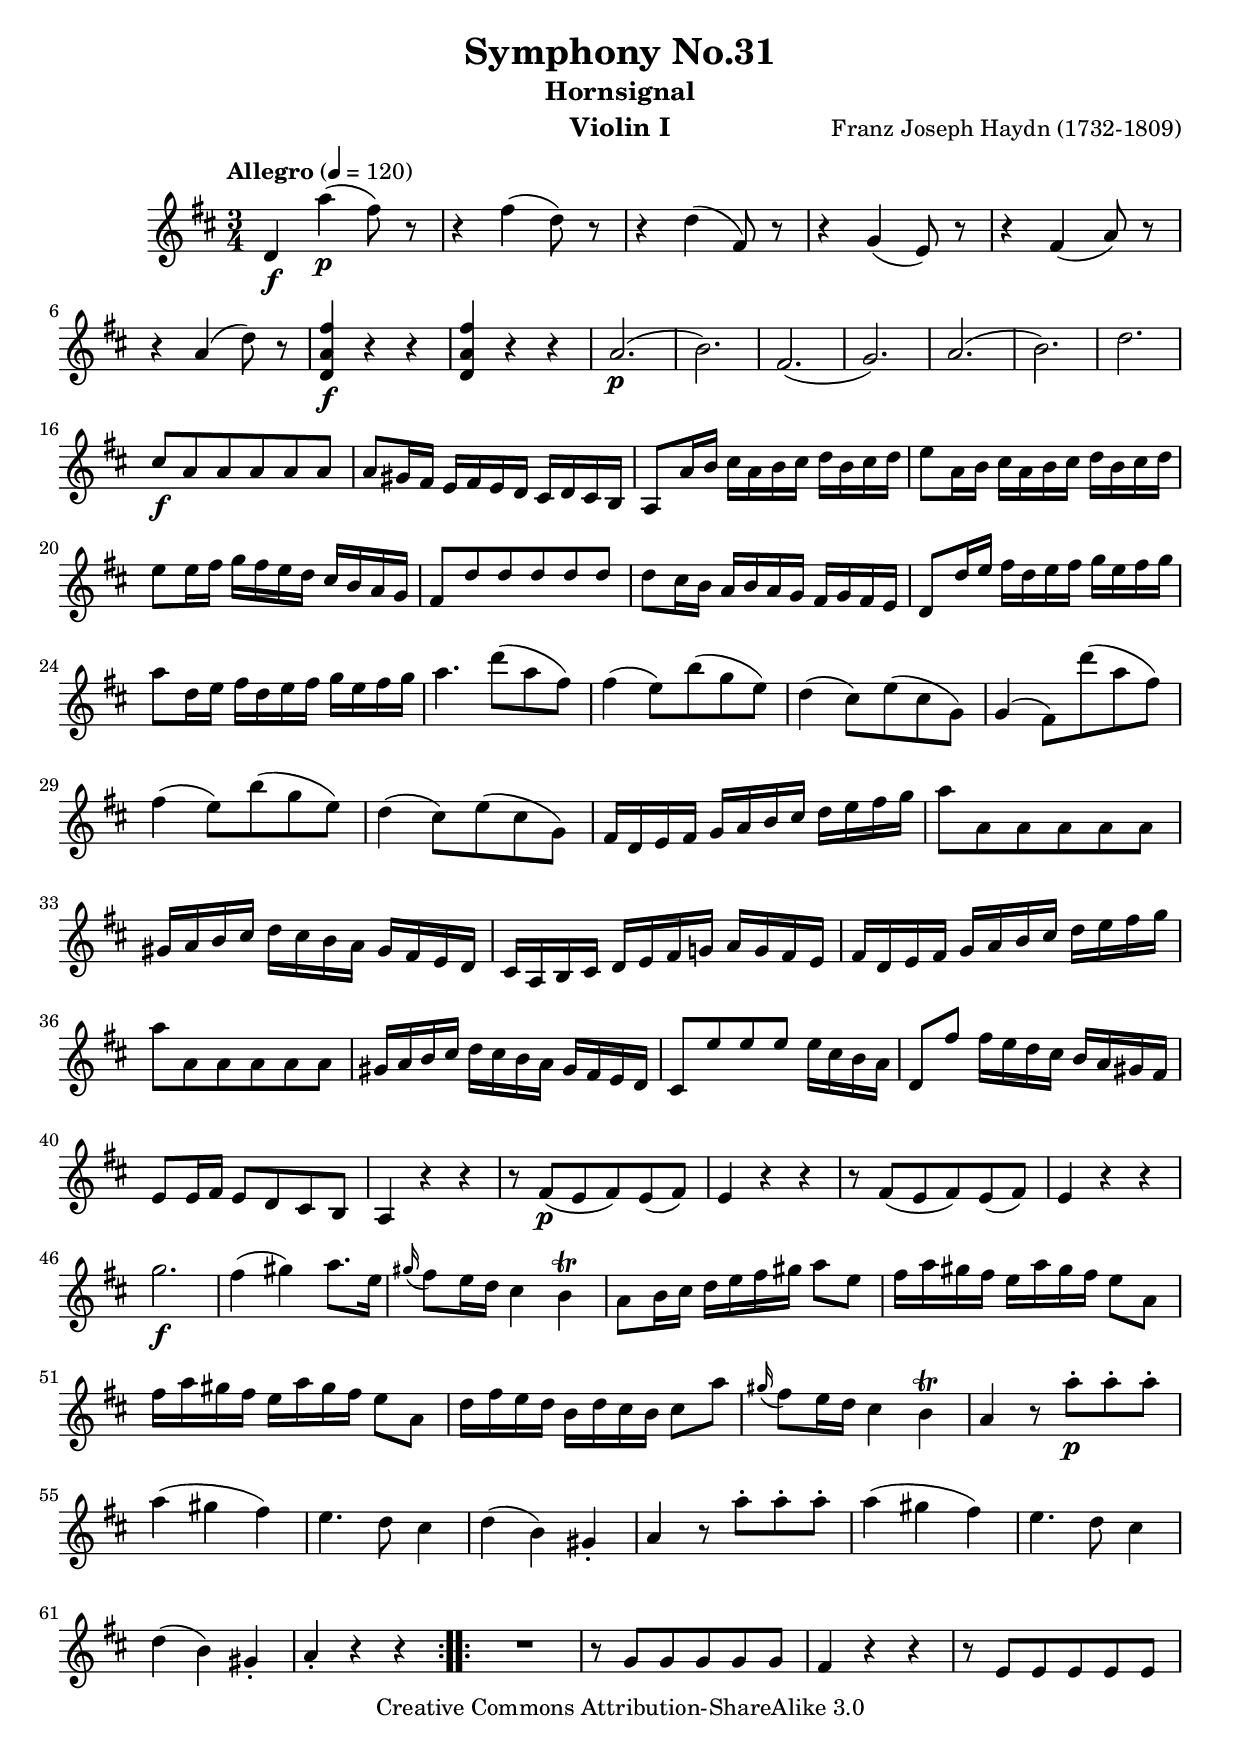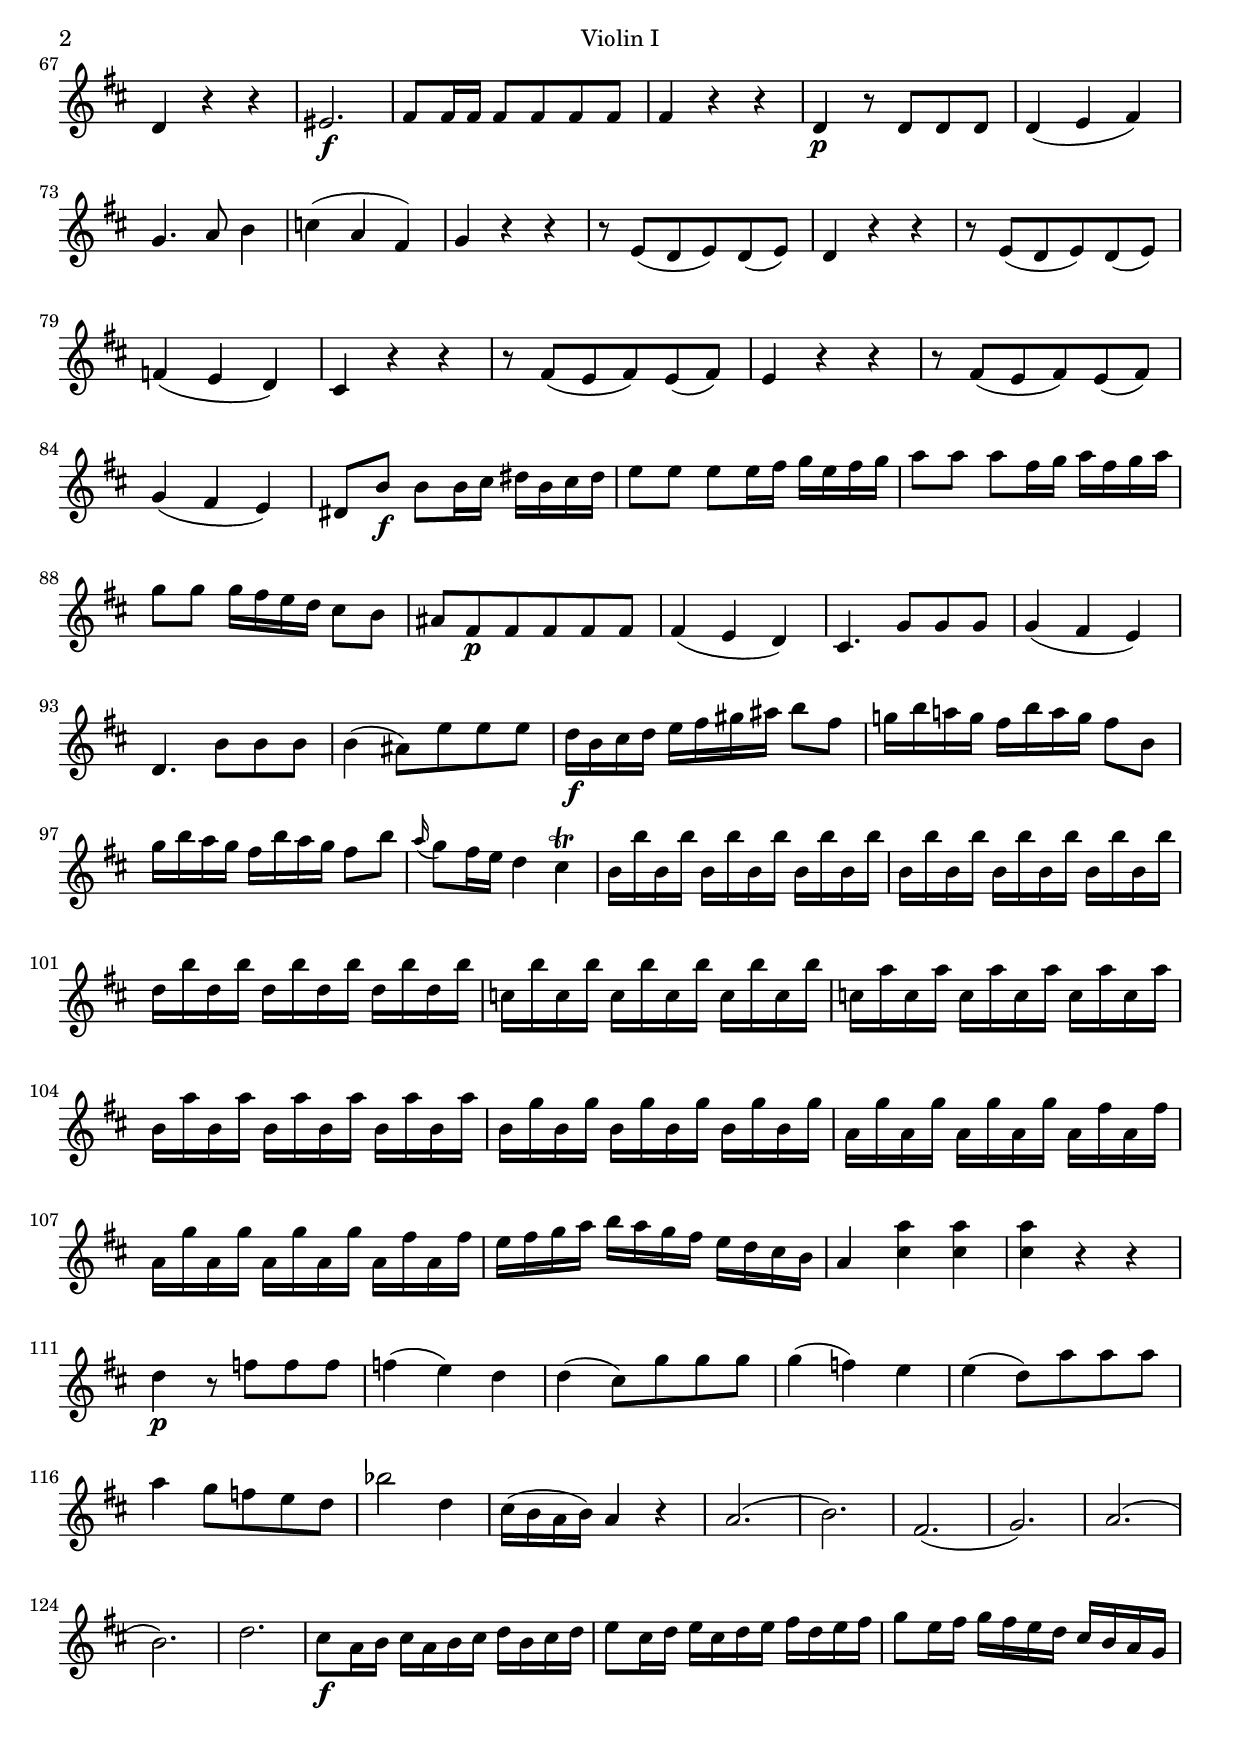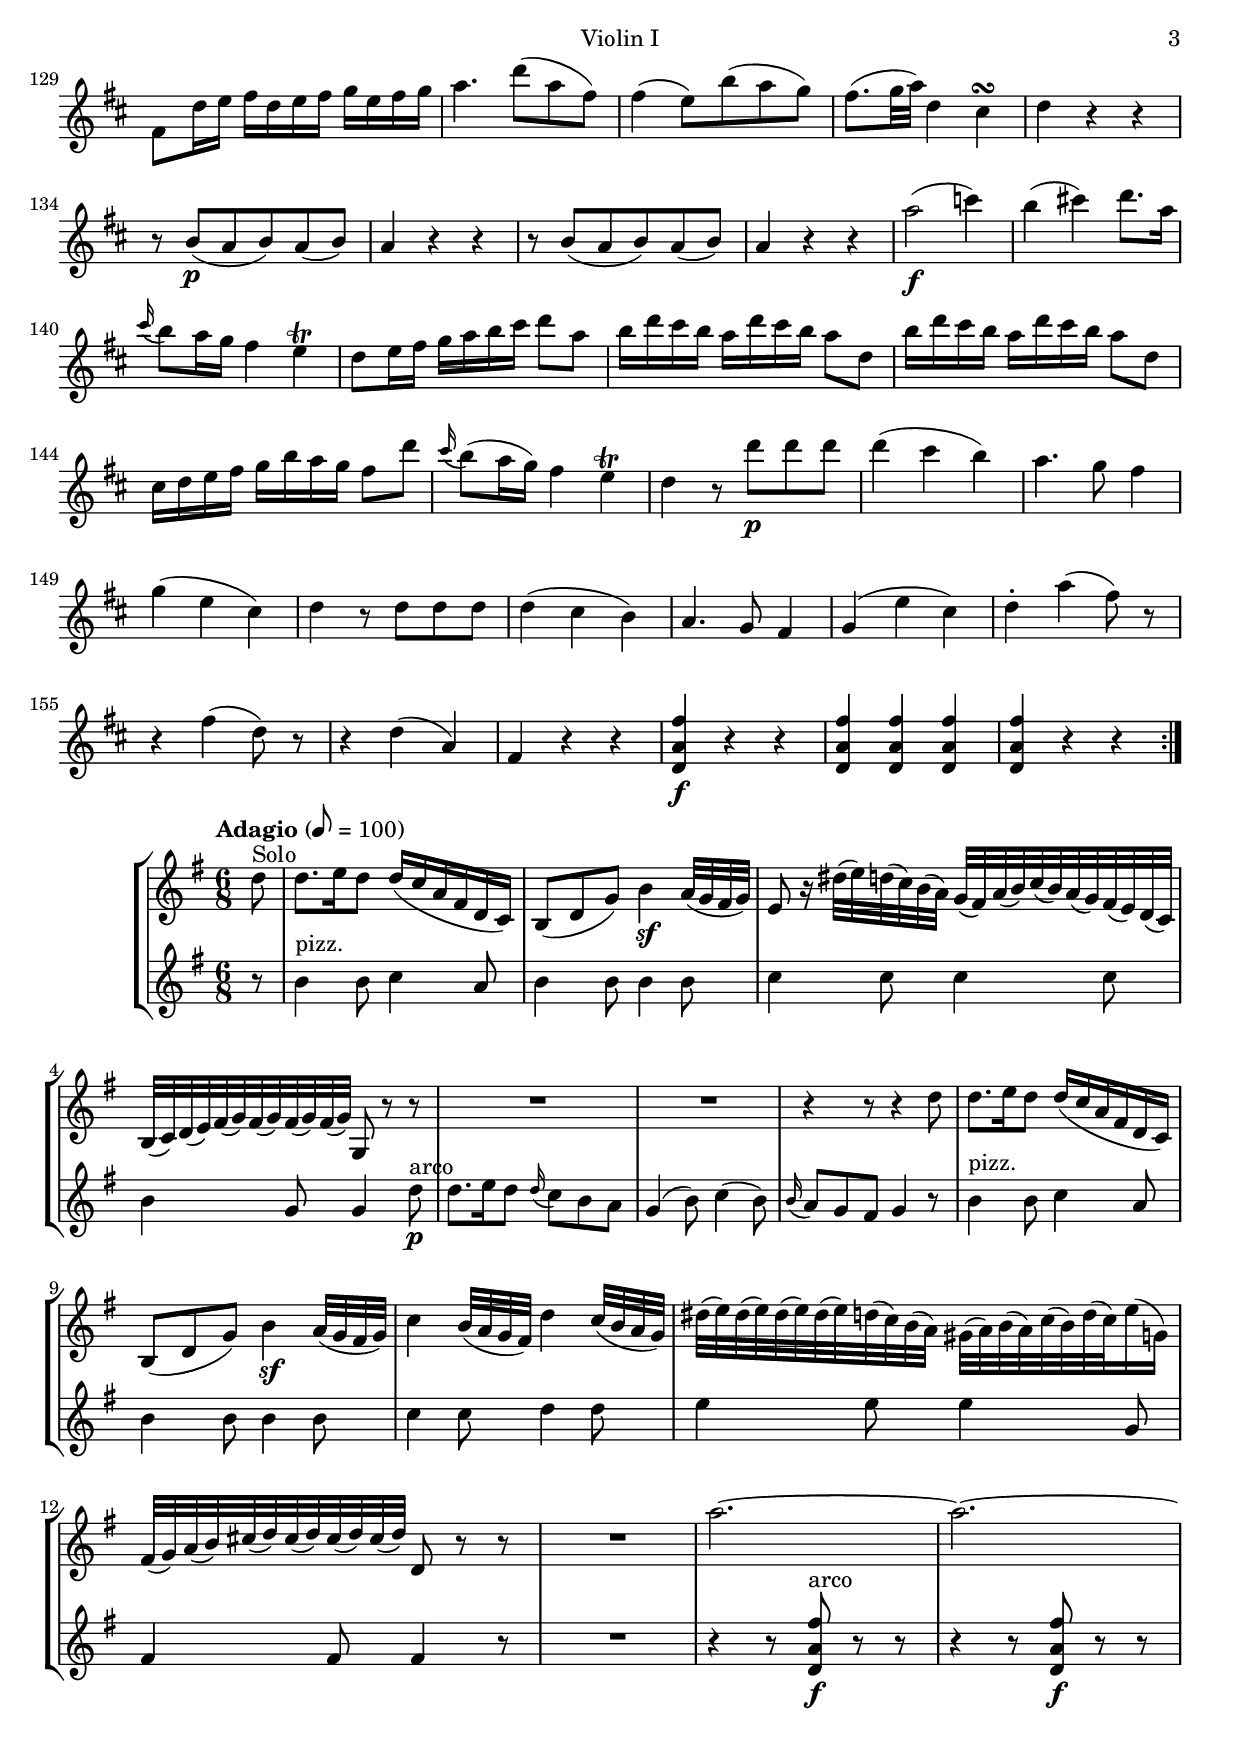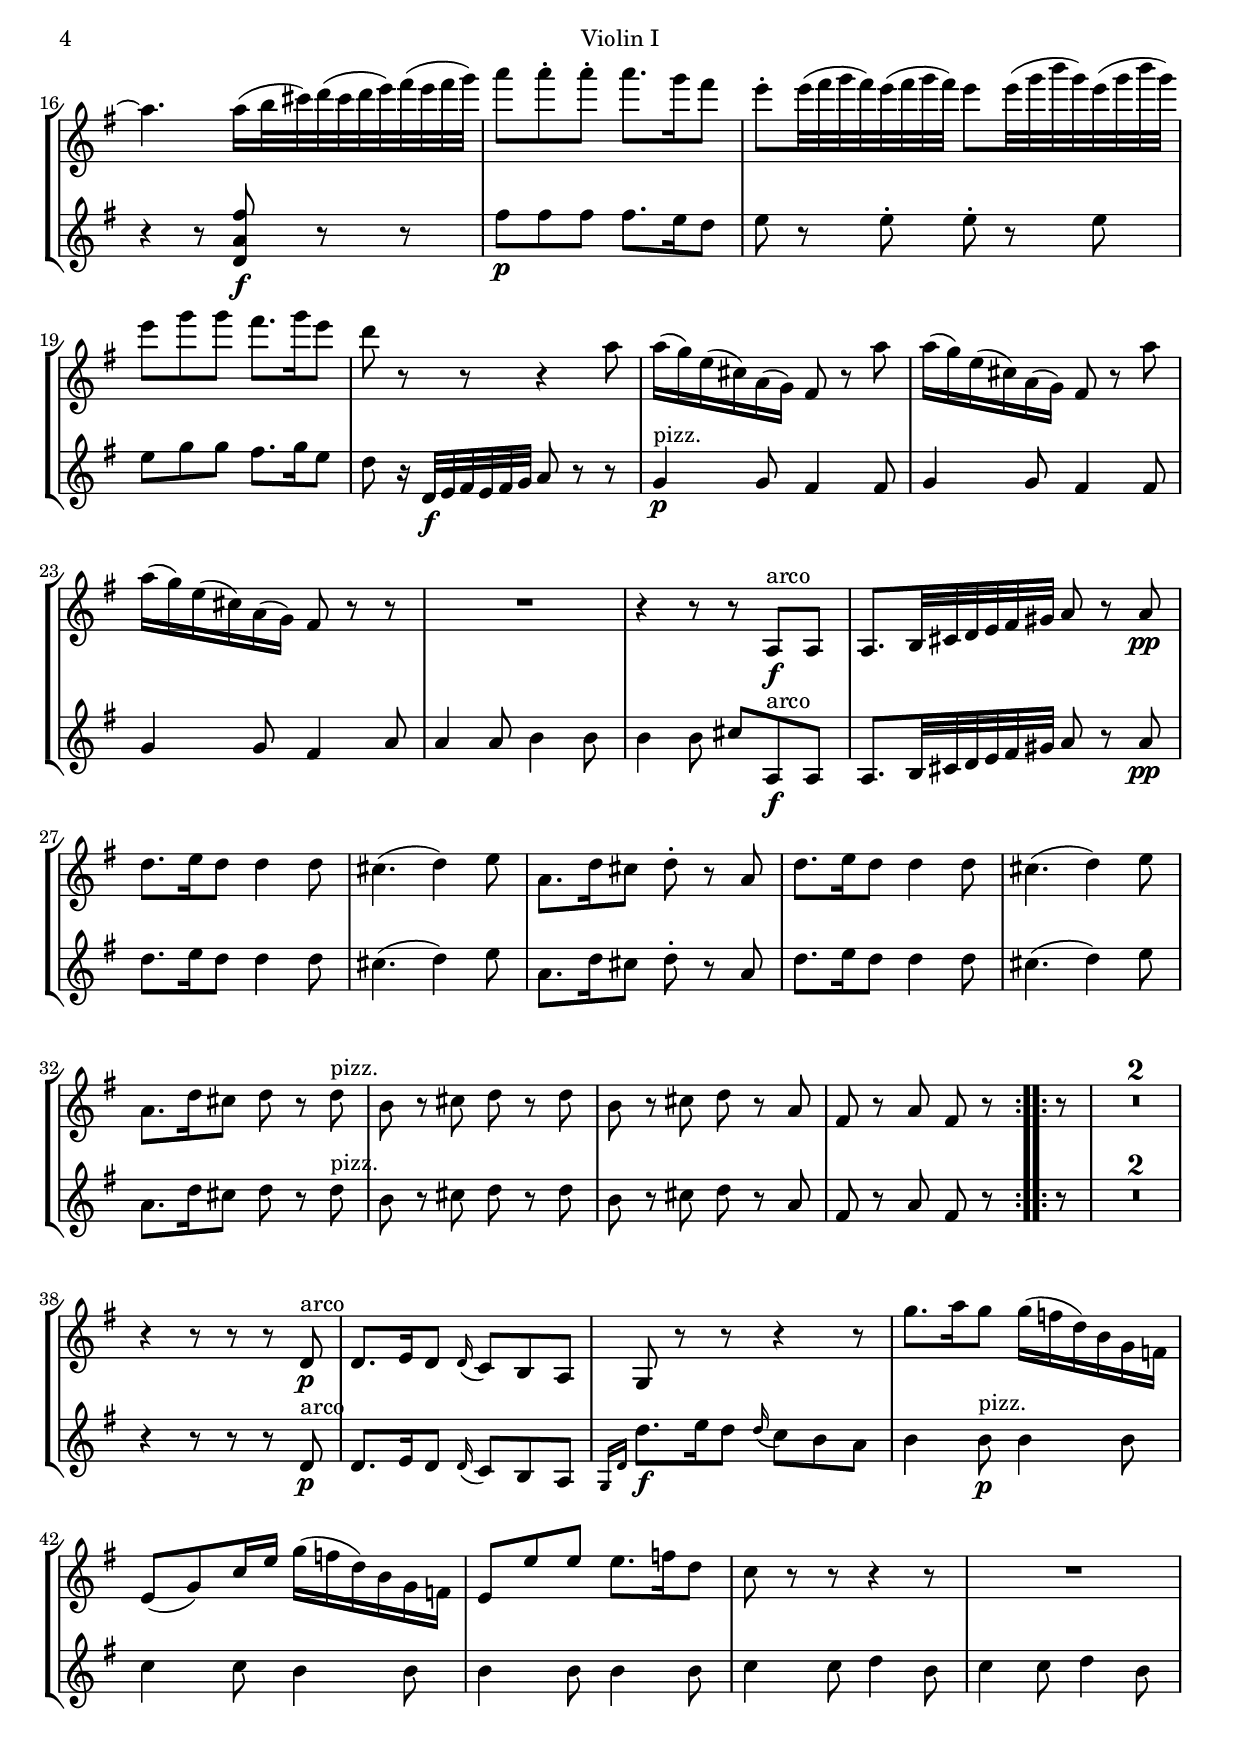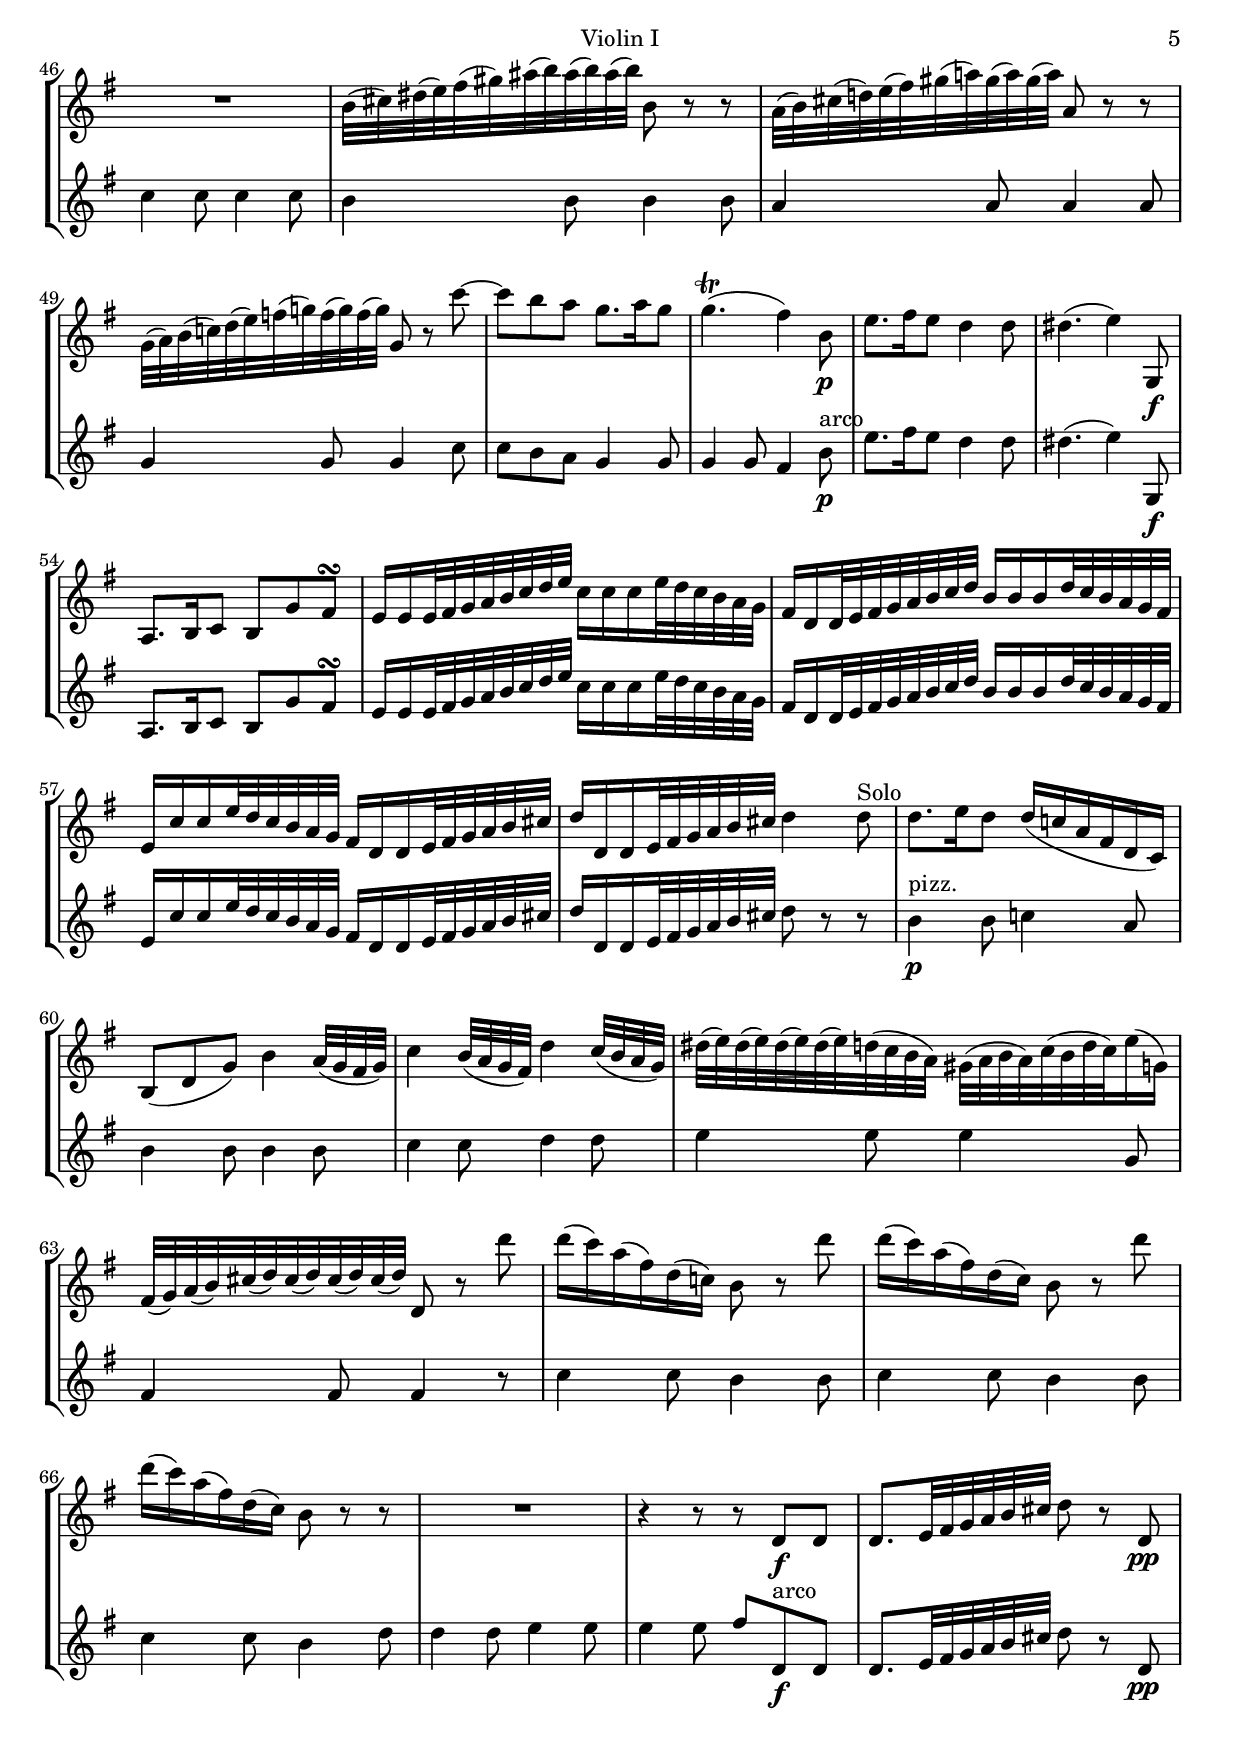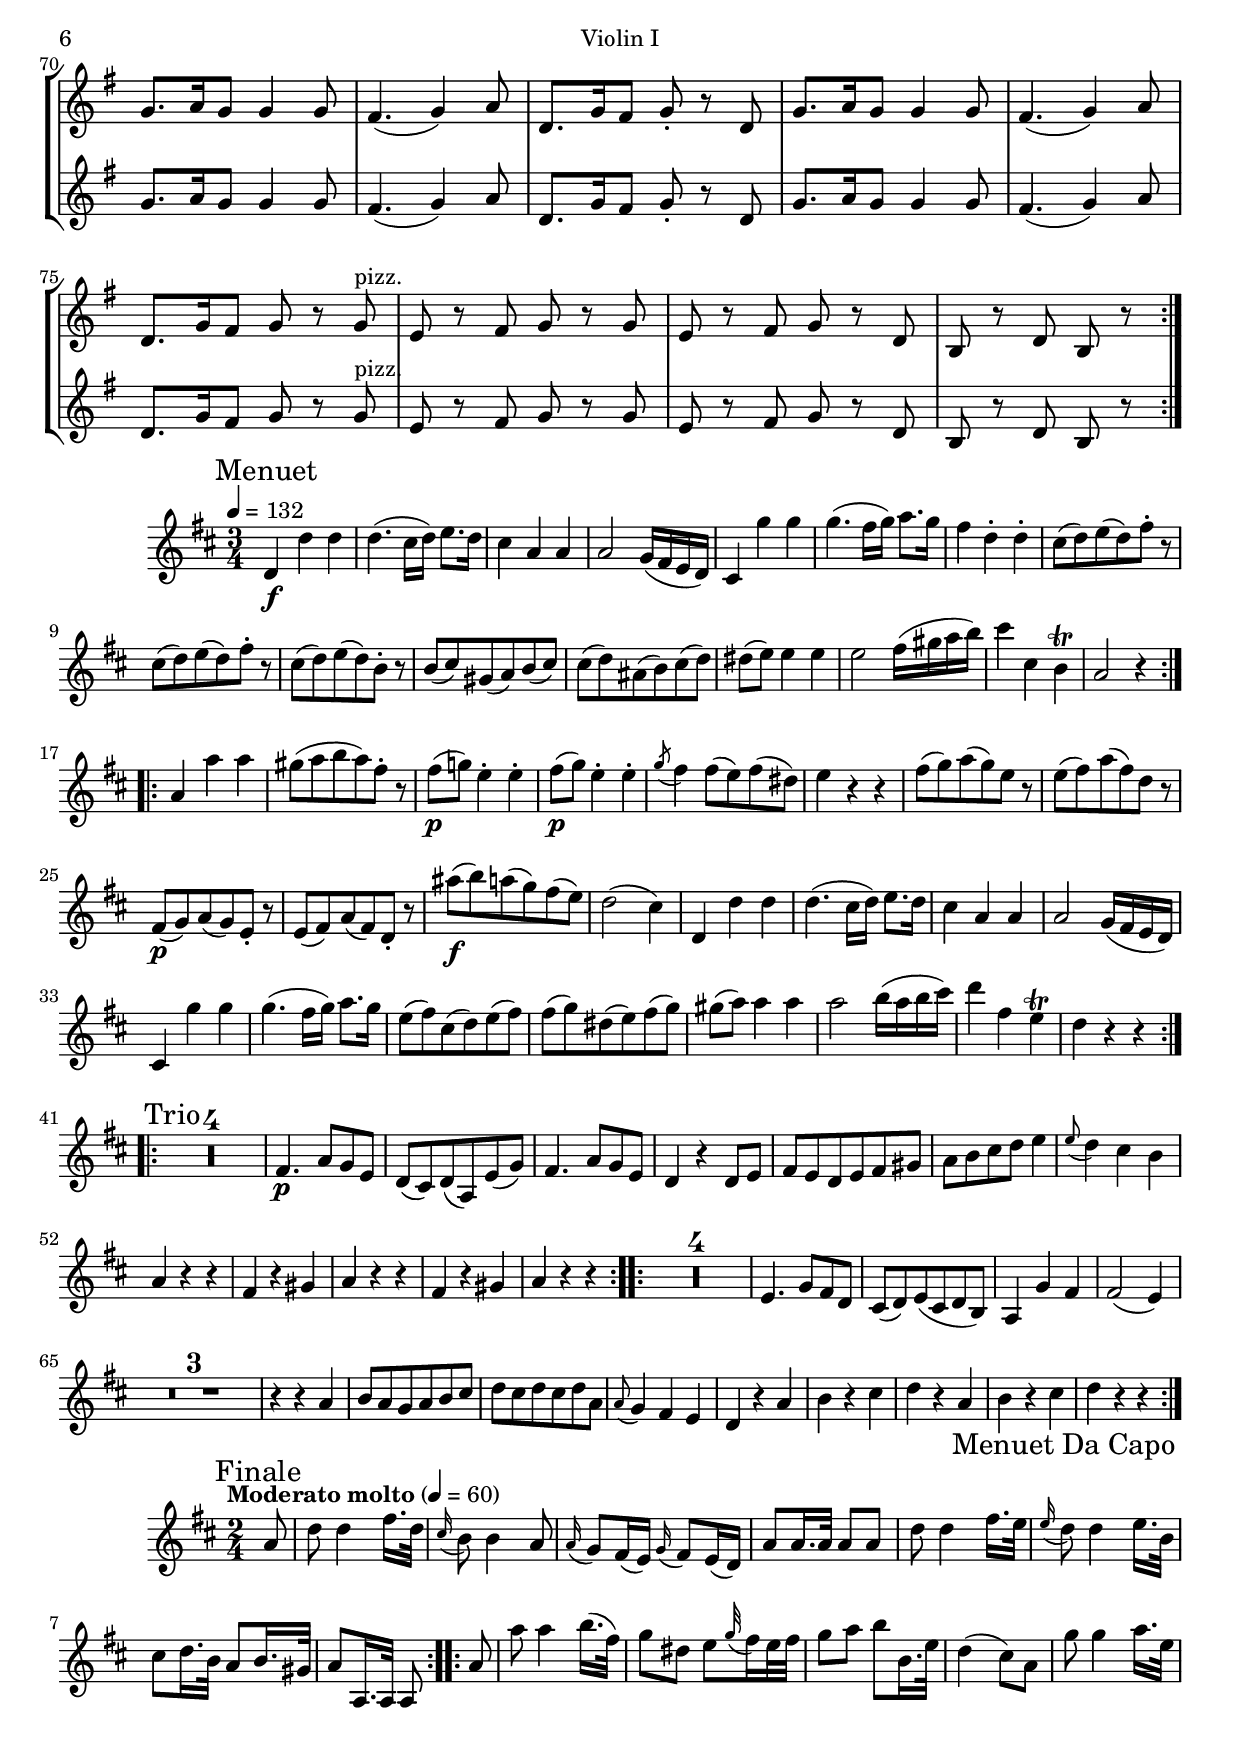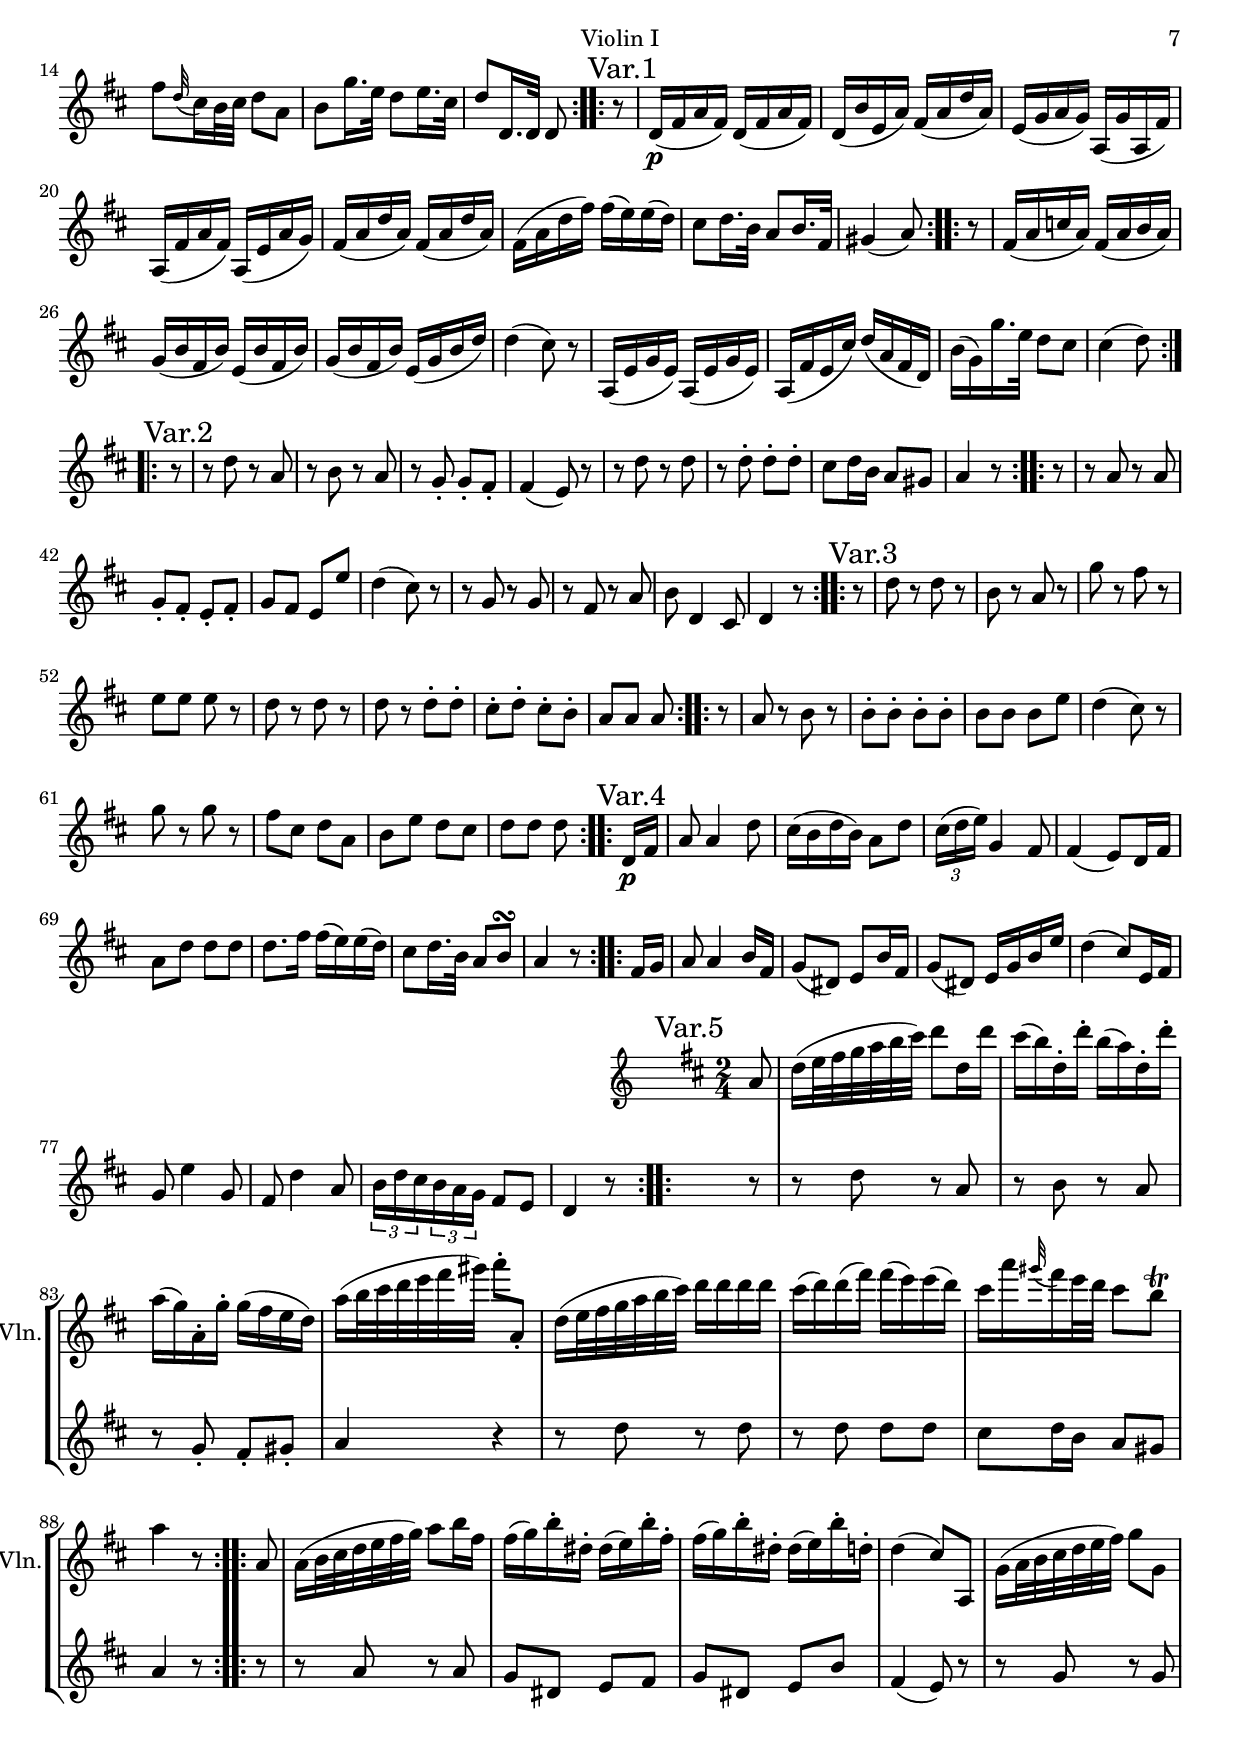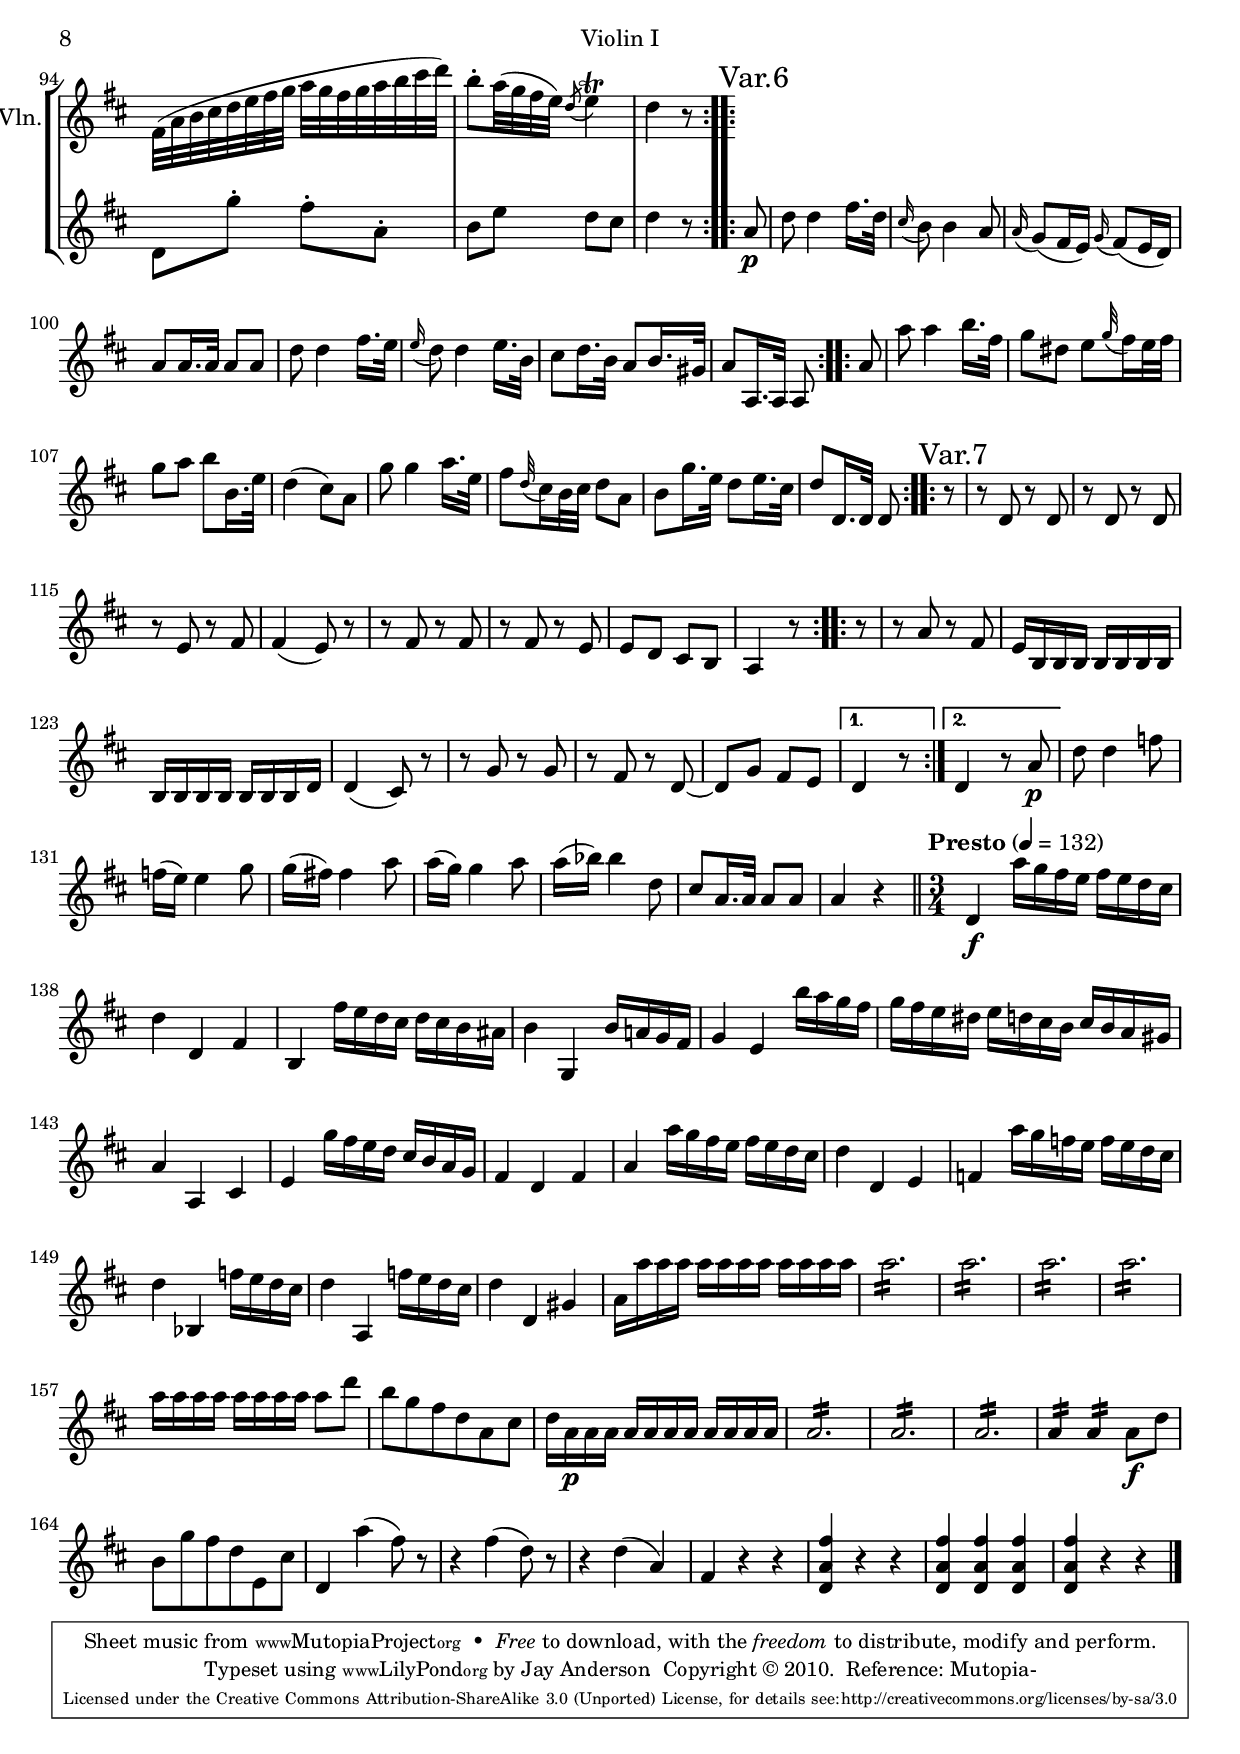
\version "2.13.16"

\include "defs.ily"
\version "2.13.16"

\include "defs.ily"

violinOneMvtI = \relative c'
{
  \key d \major
  \repeat volta 2
  {
    d4\f a''(\p fis8) r |
    r4 fis( d8) r |
    r4 d( fis,8) r |
    r4 g( e8) r |
    r4 fis( a8) r |
    r4 a( d8) r |
    <fis a, d,>4\f r r |
    q r r |
    a,2.(\p |
    b) |
    fis( |
    g) |
    a( |
    b) |
    d |
    cis8\f a a a a a |
    a gis16 fis e fis e d cis d cis b |
    a8 a'16 b cis a b cis d b cis d |
    e8 a,16 b cis a b cis d b cis d |
    e8 e16 fis g fis e d cis b a g |
    fis8 d' d d d d |
    d cis16 b a b a g fis g fis e |
    d8 d'16 e fis d e fis g e fis g |
    a8 d,16 e fis d e fis g e fis g |
    a4. d8( a fis) |
    fis4( e8) b'( g e) |
    d4( cis8) e( cis g) |
    g4( fis8) d''( a fis) |
    fis4( e8) b'( g e) |
    d4( cis8) e( cis g) |
    fis16 d e fis g a b cis d e fis g |
    a8 a, a a a a |
    gis16 a b cis d cis b a gis fis e d |
    cis a b cis d e fis g a g fis e |
    fis d e fis g a b cis d e fis g |
    a8 a, a a a a |
    gis16 a b cis d cis b a gis fis e d |
    cis8 e' e e e16 cis b a |
    d,8 fis' fis16 e d cis b a gis fis |
    e8 e16 fis e8 d cis b |
    a4 r r |
    r8 fis'(\p e fis) e( fis) |
    e4 r r |
    r8 fis( e fis) e( fis) |
    e4 r r |
    g'2.\f |
    fis4( gis) a8. e16 |
    \appoggiatura gis16 fis8 e16 d cis4 b\trill |
    a8 b16 cis d e fis gis a8 e |
    \repeat unfold 2 {fis16 a gis fis e a gis fis e8 a, |}
    d16 fis e d b d cis b cis8 a' |
    \appoggiatura gis16 fis8 e16 d cis4 b\trill |
    a r8 a'8-.\p a-. a-. |
    a4( gis fis) |
    e4. d8 cis4 |
    d4( b) gis-. |
    a r8 a'8-. a-. a-. |
    a4( gis fis) |
    e4. d8 cis4 |
    d( b) gis-. |
    a-. r r |
  }
  \repeat volta 2
  {
    R2. |
    r8 g g g g g |
    fis4 r r |
    r8 e e e e e |
    d4 r r |
    eis2.\f |
    fis8 fis16 fis fis8 fis fis fis |
    fis4 r r |
    d\p r8 d d d |
    d4( e fis) |
    g4. a8 b4 |
    c( a fis) |
    g r r |
    r8 e( d e) d( e) |
    d4 r r |
    r8 e( d e) d( e) |
    f4( e d) |
    cis r r |
    r8 fis( e fis) e( fis) |
    e4 r r |
    r8 fis( e fis) e( fis) |
    g4( fis e) |
    dis8 b'\f b b16 cis dis b cis dis |
    e8 e e e16 fis g e fis g |
    a8 a a fis16 g a fis g a |
    g8 g g16 fis e d cis8 b |
    ais fis\p fis fis fis fis |
    fis4( e d) |
    cis4. g'8 g g |
    g4( fis e) |
    d4. b'8 b b |
    b4( ais8) e' e e |
    d16\f b cis d e fis gis ais b8 fis |
    g16 b a g fis b a g fis8 b, |
    g'16 b a g fis b a g fis8 b |
    \appoggiatura a16 g8 fis16 e d4 cis\trill |
    \repeat unfold 2 { \repeat unfold 6 {b16 b'} } |
    \repeat unfold 6 {d, b'} |
    \repeat unfold 6 {c, b'} |
    \repeat unfold 6 {c, a'} |
    \repeat unfold 6 {b, a'} |
    \repeat unfold 6 {b, g'} |
    \repeat unfold 2 {\repeat unfold 4 {a, g'} \repeat unfold 2 {a, fis'} |}
    e fis g a b a g fis e d cis b |
    a4 <cis a'> q |
    q r r |
    d\p r8 f f f |
    f4( e) d |
    d( cis8) g' g g |
    g4( f) e |
    e( d8) a' a a |
    a4 g8 f e d |
    bes'2 d,4 |
    cis16( b a b) a4 r |
    a2.( |
    b) |
    fis( |
    g) |
    a( |
    b) |
    d |
    cis8\f a16 b cis a b cis d b cis d |
    e8 cis16 d e cis d e fis d e fis |
    g8 e16 fis g fis e d cis b a g |
    fis8 d'16 e fis d e fis g e fis g |
    a4. d8( a fis) |
    fis4( e8) b'( a g) |
    fis8.( g32 a) d,4 cis\turn | %Turn glyph in source has a vertical line in the middle. What does that mean?
    d r r |
    r8 b(\p a b) a( b) |
    a4 r r |
    r8 b( a b) a( b) |
    a4 r r |
    a'2(\f c4) |
    b( cis) d8. a16 |
    \appoggiatura cis16 b8 a16 g fis4 e\trill |
    d8 e16 fis g a b cis d8 a |
    \repeat unfold 2 {b16 d cis b a d cis b a8 d, |}
    cis16 d e fis g b a g fis8 d' |
    \appoggiatura cis16 b8( a16 g) fis4 e\trill |
    d r8 d'\p d d |
    d4( cis b) |
    a4. g8 fis4 |
    g4( e cis) |
    d r8 d d d |
    d4( cis b) |
    a4. g8 fis4 |
    g( e' cis) |
    d-. a'( fis8) r |
    r4 fis4( d8) r |
    r4 d( a) |
    fis r r |
    <fis' a, d,>\f r r |
    q q q |
    q r r |
  }
}

violinPrincipalMvtII = \relative c''
{
  \key g \major
  \repeat volta 2
  {
    d8^\solo |
    d8. e16 d8 d16( c a fis d c) |
    b8( d g) b4\sf a32( g fis g) |
    e8 r16 dis'32( e) d( c) b( a) g( fis) a( b) c( b) a( g) fis( e) d( c) |
    b( c) d( e) \repeat unfold 4 {fis( g)} g,8 r r |
    R2.*2 |
    r4 r8 r4 d''8 |
    d8. e16 d8 d16( c a fis d c) |
    b8( d g) b4\sf a32( g fis g) |
    c4 b32( a g fis) d'4 c32( b a g) |
    \repeat unfold 4 {dis'( e)} d( c) b( a) gis( a) b( a) c( b) d( c) e16( g,) |
    fis32( g) a( b) \repeat unfold 4 {cis( d)} d,8 r r |
    R2. |
    a''2.~ |
    a~ |
    a4. a16( b32 cis) d( cis d e) fis( e fis g) |
    a8 a-. a-. a8. g16 fis8 |
    e8-. e32( fis g fis) e( fis g fis) e8 e32( g b g) e( g b g) |
    e8 g g fis8. g16 e8 |
    d r r r4 \repeat unfold 3 {a8 | a16( g) e( cis) a( g) fis8 r } r |
    R2. |
    r4 r8 r
    % Joins back with first violins
    a,\f^\arco a |
    a8. b32 cis d e fis gis a8 r a\pp |
    d8. e16 d8 d4 d8 |
    cis4.( d4) e8 |
    a,8. d16 cis8 d-. r a |
    d8. e16 d8 d4 d8 |
    cis4.( d4) e8 |
    a,8. d16 cis8 d r d^\pizz |
    b r cis d r d |
    b r cis d r a |
    fis r a fis r
  }
  \repeat volta 2
  {
    r8 |
    R2.*2 |
    r4 r8 r r d\p^\arco |
    d8. e16 d8 \appoggiatura d16 c8 b a |
    g8 r r r4 r8 |
    %Solo
    g''8. a16 g8 g16( f d) b g f |
    e8( g) c16 e g( f d) b g f |
    e8 e' e e8. f16 d8 |
    c r r r4 r8 |
    R2.*2 |
    b32( cis) dis( e) fis( gis) \repeat unfold 3 {ais( b)} b,8 r r |
    a32( b) cis( d) e( fis) \repeat unfold 3 {gis( a)} a,8 r r |
    g32( a) b( c) d( e) \repeat unfold 3{f( g)} g,8 r c'~ |
    c b a g8. a16 g8 |
    g4.(\trill fis4)
    % Joins back with first violins
    b,8\p |
    e8. fis16 e8 d4 d8 |
    dis4.( e4) g,,8\f |
    a8. b16 c8 b g' fis\turn |
    e16 e e32 fis g a b c d e c16 c c e32 d c b a g |
    fis16 d d32 e fis g a b c d b16 b b d32 c b a g fis |
    e16 c' c e32 d c b a g fis16 d d e32 fis g a b cis |
    d16 d, d e32 fis g a b cis d4 d8^\solo |
    d8. e16 d8 d16( c a fis d c) |
    b8( d g) b4 a32( g fis g) |
    c4 b32( a g fis) d'4 c32( b a g) |
    \repeat unfold 4 {dis'( e)} d( c b a) gis( a b a) c( b d c) e16( g,) |
    fis32( g) a( b) \repeat unfold 4 {cis( d)} d,8 r
    \repeat unfold 3 {d'' | d16( c) a( fis) d( c) b8 r} r |
    R2. |
    r4 r8 r
    % Joins back with first violins
    d,\f d |
    d8. e32 fis g a b cis d8 r d,\pp |
    g8. a16 g8 g4 g8 |
    fis4.( g4) a8 |
    d,8. g16 fis8 g-. r d |
    g8. a16 g8 g4 g8 |
    fis4.( g4) a8 |
    d,8. g16 fis8 g r g^\pizz |
    e r fis g r g |
    e r fis g r d |
    b r d b r
  }
}

violinOneMvtII = \relative c''
{
  \key g \major
  \repeat volta 2
  {
    r8 |
    b4^\pizz b8 c4 a8 |
    b4 b8 b4 b8 |
    c4 c8 c4 c8 |
    b4 g8 g4 d'8\p^\arco |
    d8. e16 d8 \appoggiatura d16 c8 b a |
    g4( b8) c4( b8) |
    \appoggiatura b16 a8 g fis g4 r8 |
    b4^\pizz b8 c4 a8 |
    b4 b8 b4 b8 |
    c4 c8 d4 d8 |
    e4 e8 e4 g,8 |
    fis4 fis8 fis4 r8 |
    R2. |
    r4 r8 <fis' a, d,>\f^\arco r r |
    r4 r8 q\f r r |
    r4 r8 q\f r r |
    fis8\p fis fis fis8. e16 d8 |
    e r e-. e-. r e |
    e g g fis8. g16 e8 |
    d r16 d,32\f e fis e fis g a8 r r |
    g4^\pizz\p g8 fis4 fis8 |
    g4 g8 fis4 fis8 |
    g4 g8 fis4 a8 |
    a4 a8 b4 b8 |
    b4 b8 cis a,\f^\arco a |
    a8. b32 cis d e fis gis a8 r a\pp |
    d8. e16 d8 d4 d8 |
    cis4.( d4) e8 |
    a,8. d16 cis8 d-. r a |
    d8. e16 d8 d4 d8 |
    cis4.( d4) e8 |
    a,8. d16 cis8 d r d^\pizz |
    b r cis d r d |
    b r cis d r a |
    fis r a fis r
  }
  \repeat volta 2
  {
    r8 |
    R2.*2 |
    r4 r8 r r d\p^\arco |
    d8. e16 d8 \appoggiatura d16 c8 b a |
    \grace {g16[ d']} d'8.\f e16 d8 \appoggiatura d16 c8 b a |
    b4 b8\p^\pizz b4 b8 |
    c4 c8 b4 b8 |
    b4 b8 b4 b8 |
    c4 c8 d4 b8 |
    c4 c8 d4 b8 |
    c4 c8 c4 c8 |
    b4 b8 b4 b8 |
    a4 a8 a4 a8 |
    g4 g8 g4 c8 |
    c b a g4 g8 |
    g4 g8 fis4 b8\p^\arco |
    e8. fis16 e8 d4 d8 |
    dis4.( e4) g,,8\f |
    a8. b16 c8 b g' fis\turn |
    e16 e e32 fis g a b c d e c16 c c e32 d c b a g |
    fis16 d d32 e fis g a b c d b16 b b d32 c b a g fis |
    e16 c' c e32 d c b a g fis16 d d e32 fis g a b cis |
    d16 d, d e32 fis g a b cis d8 r r |
    b4\p^\pizz b8 c4 a8 |
    b4 b8 b4 b8 |
    c4 c8 d4 d8 |
    e4 e8 e4 g,8 |
    fis4 fis8 fis4 r8 |
    c'4 c8 b4 b8 |
    c4 c8 b4 b8 |
    c4 c8 b4 d8 |
    d4 d8 e4 e8 |
    e4 e8 fis d,\f^\arco d |
    d8. e32 fis g a b cis d8 r d,\pp |
    g8. a16 g8 g4 g8 |
    fis4.( g4) a8 |
    d,8. g16 fis8 g-. r d |
    g8. a16 g8 g4 g8 |
    fis4.( g4) a8 |
    d,8. g16 fis8 g r g^\pizz |
    e r fis g r g |
    e r fis g r d |
    b r d b r
  }
}

violinOneMvtIII = \relative c'
{
  \key d \major
  \repeat volta 2
  {
    d4\f d' d |
    d4.( cis16 d) e8. d16 |
    cis4 a a |
    a2 g16( fis e d) |
    cis4 g'' g |
    g4.( fis16 g) a8. g16 |
    fis4 d-. d-. |
    \repeat unfold 2 {cis8( d) e( d) fis-. r |}
    cis( d) e( d) b-. r |
    b( cis) gis( a) b( cis) |
    cis( d) ais( b) cis( d) |
    dis( e) e4 e |
    e2 fis16( gis a b) |
    cis4 cis, b\trill |
    a2 r4 |
  }
  \repeat volta 2
  {
    a4 a' a |
    gis8( a b a) fis-. r |
    \repeat unfold 2 {fis(\p g) e4-. e-. |}
    \acciaccatura g8 fis4 fis8( e) fis( dis) |
    e4 r r |
    fis8( g) a( g) e r |
    e( fis) a( fis) d r |
    fis,(\p g) a( g) e-. r |
    e( fis) a( fis) d-. r |
    ais''(\f b) a( g) fis( e) |
    d2( cis4) |
    d, d' d |
    d4.( cis16 d) e8. d16 |
    cis4 a a |
    a2 g16( fis e d) |
    cis4 g'' g |
    g4.( fis16 g) a8. g16 |
    e8( fis) cis( d) e( fis) |
    fis( g) dis( e) fis( g) |
    gis( a) a4 a |
    a2 b16( a b cis) |
    d4 fis, e\trill |
    d r r |
  }
  \repeat volta 2
  {
    R2.*4 |
    fis,4.\p a8 g e |
    d( cis) d( a) e'( g) |
    fis4. a8 g e |
    d4 r d8 e |
    fis e d e fis gis |
    a b cis d e4 |
    \appoggiatura e8 d4 cis b |
    a r r |
    \repeat unfold 2
    {
      fis r gis |
      a r r |
    }
  }
  \repeat volta 2
  {
    R2.*4 |
    e4. g8 fis d |
    cis( d) e( cis d b) |
    a4 g' fis |
    fis2( e4) |
    R2.*3 |
    r4 r a |
    b8 a g a b cis |
    d cis d cis d a |
    \appoggiatura a8 g4 fis e |
    d r a' |
    b r cis |
    d r a |
    b r cis |
    d r r |
  }
}

violinPrincipalMvtIVVarV = \relative c''
{
  \key d \major
  \repeat volta 2
  {
    a8 |
    d16( e32 fis g a b cis) d8 d,16 d' |
    cis16( b) d,-. d'-. b( a) d,-. d'-. |
    a( g) a,-. g'-. g( fis e d) |
    a'16( b32 cis d e fis gis) a8-. a,,-. |
    d16( e32 fis g a b cis) d16 d d d |
    cis( d) d( fis) fis( e) e( d) |
    cis a' \appoggiatura gis32 fis16 e32 d cis8 b\trill |
    a4 r8
  }
  \repeat volta 2
  {
    a,8 |
    a16( b32 cis d e fis g) a8 b16 fis |
    fis( g ) b-. dis,-. dis( e) b'-. fis-. |
    fis( g) b-. dis,-. dis( e) b'-. d,-. |
    d4( cis8) a, |
    g'16( a32 b cis d e fis) g8 g, |
    fis32( a b cis d e fis g a g fis g a b cis d) |
    b8-. a32( g fis e) \acciaccatura d8 e4\trill |
    d4 r8
  }
}

violinOneMvtIV = \relative c''
{
  \key d \major
  \repeat volta 2
  {
    a8 |
    d d4 fis16. d32 |
    \appoggiatura cis16 b8 b4 a8 |
    \appoggiatura a16 g8 fis16( e) \appoggiatura g16 fis8 e16( d) |
    a'8 a16. a32 a8 a |
    d d4 fis16. e32 |
    \appoggiatura e16 d8 d4 e16. b32 |
    cis8 d16. b32 a8 b16. gis32 |
    a8 a,16. a32 a8
  }
  \repeat volta 2
  {
    a'8 |
    a' a4 b16.( fis32) |
    g8 dis e \appoggiatura g32 fis16 e32 fis |
    g8 a b b,16. e32 |
    d4( cis8) a |
    g' g4 a16. e32 |
    fis8 \appoggiatura d32 cis16 b32 cis d8 a |
    b g'16. e32 d8 e16. cis32 |
    d8 d,16. d32 d8
  }
  %Var.1
  \repeat volta 2
  {
    r8 |
    d16(\p fis a fis) d( fis a fis) |
    d( b' e, a) fis( a d a) |
    e( g a g) a,( g' a, fis') |
    a,( fis' a fis) a,( e' a g) |
    fis( a d a) fis( a d a) |
    fis( a d fis) fis( e) e( d) |
    cis8 d16. b32 a8 b16. fis32 |
    gis4( a8)
  }
  \repeat volta 2
  {
    r8 fis16( a c a) fis( a b a) |
    g( b fis b) e,( b' fis b) |
    g( b fis b) e,( g b d) |
    d4( cis8) r |
    \repeat unfold 2 {a,16( e' g e)} |
    a,( fis' e cis') d( a fis d) |
    b'( g) g'16. e32 d8 cis |
    cis4( d8)
  }
  %Var.2
  \repeat volta 2
  {
    r8 |
    r d r a |
    r b r a |
    r g-. g-. fis-. |
    fis4( e8) r |
    r d' r d |
    r d-. d-. d-. |
    cis d16 b a8 gis |
    a4 r8
  }
  \repeat volta 2
  {
    r8 |
    r a r a |
    g-. fis-. e-. fis-. |
    g fis e e' |
    d4( cis8) r |
    r g r g |
    r fis r a |
    b d,4 cis8 |
    d4 r8
  }
  %Var.3
  \repeat volta 2
  {
    r8 |
    d' r d r |
    b r a r |
    g' r fis r |
    e e e r |
    d r d r |
    d r d-. d-. |
    cis-. d-. cis-. b-. |
    a a a
  }
  \repeat volta 2
  {
    r8 |
    a r b r |
    b-. b-. b-. b-. |
    b b b e |
    d4( cis8) r |
    g' r g r |
    fis cis d a |
    b e d cis |
    d d d
  }
  %Var.4
  \repeat volta 2
  {
    d,16\p fis |
    a8 a4 d8 |
    cis16( b d b) a8 d |
    \times 2/3 {cis16( d e)} g,4 fis8 |
    fis4( e8) d16 fis |
    a8 d d d |
    d8. fis16 fis( e) e( d) |
    cis8 d16. b32 a8 b\turn |
    a4 r8
  }
  \repeat volta 2
  {
    fis16 g |
    a8 a4 b16 fis |
    g8( dis) e b'16 fis |
    g8( dis) e16 g b e |
    d4( cis8) e,16 fis |
    g8 e'4 g,8 |
    fis d'4 a8 |
    \times 2/3 {b16 d cis} \times 2/3 {b a g} fis8 e |
    d4 r8
  }
  %Var.5
  <<
    \new Staff
    \with
    {
      alignAboveContext = #"violinIs"
      midiInstrument = "string ensemble 1"
      instrumentName = \markup {\center-column {Principal Violin}}
      shortInstrumentName = "P.Vln."
    }
    \violinPrincipalMvtIVVarV
    {
      \repeat volta 2
      {
        r8 |
        r d' r a |
        r b r a |
        r g-. fis-. gis-. |
        a4 r |
        r8 d r d |
        r d d d |
        cis d16 b a8 gis |
        a4 r8
      }
      \repeat volta 2
      {
        r8 |
        r a r a |
        g dis e fis |
        g dis e b' |
        fis4( e8) r |
        r g r g |
        d g'-. fis-. a,-. |
        b e d cis |
        d4 r8
      }
    }
  >>
  %Var.6
  \repeat volta 2
  {
    a8\p |
    d d4 fis16. d32 |
    \appoggiatura cis16 b8 b4 a8 |
    \appoggiatura a16 g8( fis16 e) \appoggiatura g16 fis8( e16 d) |
    a'8 a16. a32 a8 a |
    d d4 fis16. e32 |
    \appoggiatura e16 d8 d4 e16. b32 |
    cis8 d16. b32 a8 b16. gis32 |
    a8 a,16. a32 a8
  }
  \repeat volta 2
  {
    a'8 |
    a' a4 b16. fis32 |
    g8 dis e \appoggiatura g32 fis16 e32 fis |
    g8 a b b,16. e32 |
    d4( cis8) a |
    g' g4 a16. e32 |
    fis8 \appoggiatura d32 cis16 b32 cis d8 a |
    b g'16. e32 d8 e16. cis32 |
    d8 d,16. d32 d8
  }
  %Var.7
  \repeat volta 2
  {
    r8 |
    r d r d |
    r d r d |
    r e r fis |
    fis4( e8) r |
    r fis r fis |
    r fis r e |
    e d cis b |
    a4 r8
  }
  \repeat volta 2
  {
    r8 |
    r a' r fis |
    e16 \repeat unfold 7 b |
    \repeat unfold 7 b d |
    d4( cis8) r |
    r g' r g |
    r fis r d~ |
    d g fis e |
  }
  \alternative
  {
    {d4 r8}
    {d4 r8 a'\p |}
  }
  d8 d4 f8 |
  f16( e) e4 g8 |
  g16( fis) fis4 a8 |
  a16( g) g4 a8 |
  a16( bes) bes4 d,8 |
  cis a16. a32 a8 a |
  a4 r |

  %Finale
  %3/4
  d,4\f a''16 g fis e fis e d cis |
  d4 d, fis |
  b, fis''16 e d cis d cis b ais |
  b4 g, b'16 a g fis |
  g4 e b''16 a g fis |
  g fis e dis e d cis b cis b a gis |
  a4 a, cis |
  e g'16 fis e d cis b a g |
  fis4 d fis |
  a a'16 g fis e fis e d cis |
  d4 d, e |
  f a'16 g f e f e d cis |
  d4 bes, f''16 e d cis |
  d4 a, f''16 e d cis |
  d4 d, gis |
  a16 \repeat unfold 11 a' |
  \repeat unfold 4 {\repeat tremolo 12 a} |
  \repeat unfold 8 a a8 d |
  b g fis d a cis |
  d16 a\p \repeat unfold 10 a |
  \repeat unfold 3 {\repeat tremolo 12 a} |
  \repeat unfold 2 {\repeat tremolo 4 a} a8\f d |
  b g' fis d e, cis' |
  d,4 a''( fis8) r |
  r4 fis( d8) r |
  r4 d( a) |
  fis r r |
  <fis' a, d,> r r |
  q q q |
  q r r |
}

instrument = "Violin I"
\include "header.ily"

\score { \new Staff { << \violinOneMvtI \outlineMvtI >> } }
\score
{
  \new StaffGroup
  <<
    \new Staff { \violinPrincipalMvtII }
    \new Staff { << \violinOneMvtII \outlineMvtII >> }
  >>
}
\score { \new Staff { << \violinOneMvtIII \outlineMvtIII >> } }
\score { \new StaffGroup { \new Staff = "violinIs" << \violinOneMvtIV \outlineMvtIV >> } }
